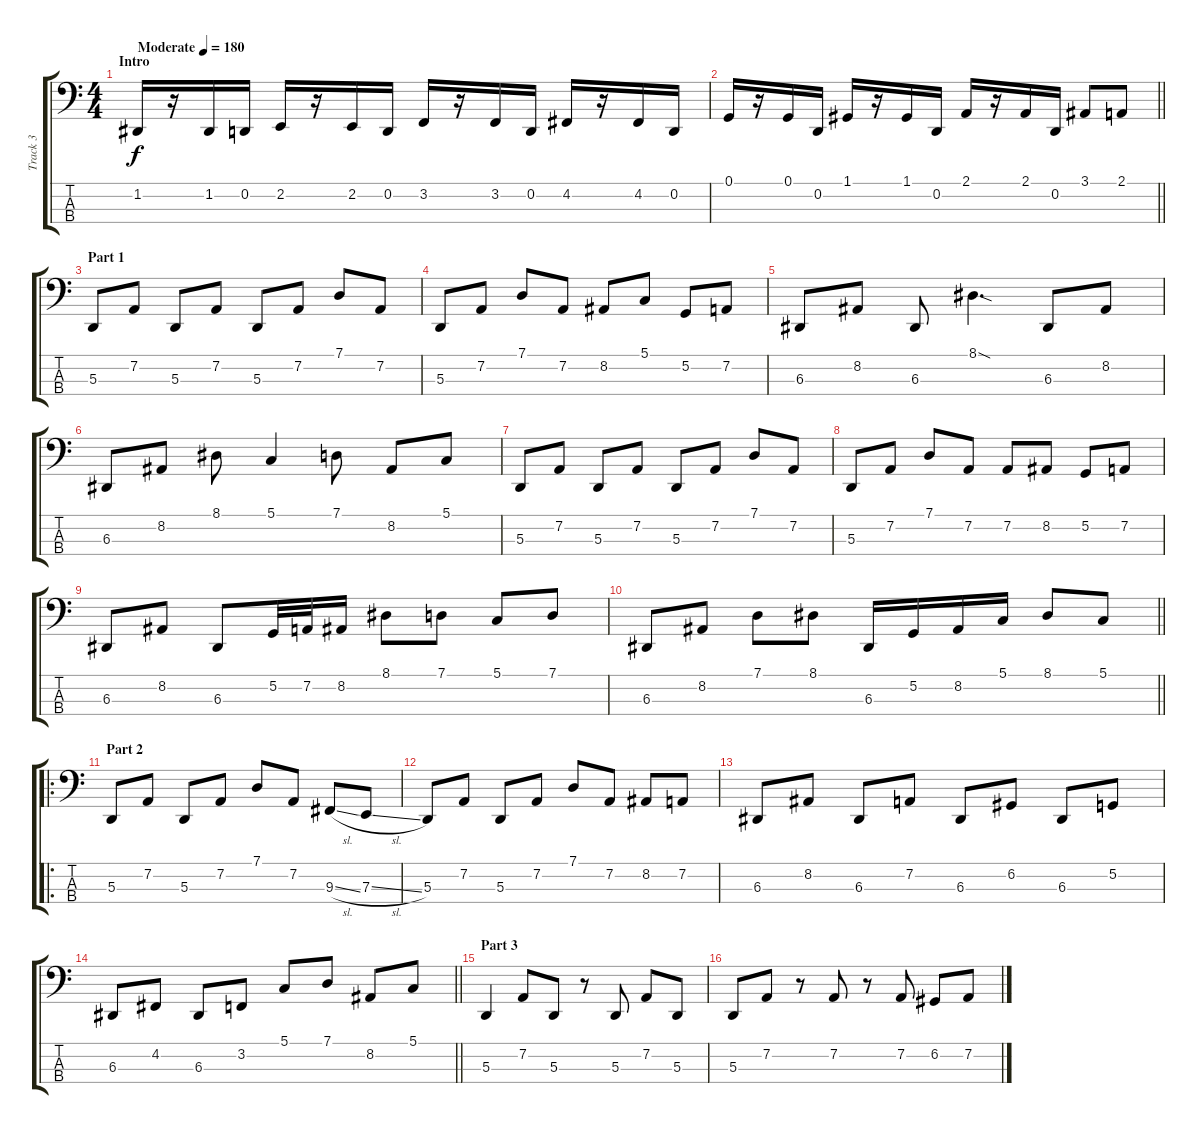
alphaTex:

\track ("Track 3" "Track 3") {instrument lead8bassandlead}
\staff {score tabs}
\tuning (G2 D2 A1 E1) {hide}
\ts (4 4)
\section ("" "Intro")
\tempo (180 "Moderate")
\clef f4
\ks c
1.2.16{dy f instrument lead8bassandlead} r.16 1.2.16 0.2.16 2.2.16 r.16 2.2.16 0.2.16 3.2.16 r.16 3.2.16 0.2.16 4.2.16 r.16 4.2.16 0.2.16 |
\barLineRight lightlight
0.1.16 r.16 0.1.16 0.2.16 1.1.16 r.16 1.1.16 0.2.16 2.1.16 r.16 2.1.16 0.2.16 3.1.8 2.1.8 |
\section ("" "Part 1")
5.3.8 7.2.8 5.3.8 7.2.8 5.3.8 7.2.8 7.1.8 7.2.8 |
5.3.8 7.2.8 7.1.8 7.2.8 8.2.8 5.1.8 5.2.8 7.2.8 |
6.3.8 8.2.8 6.3.8 8.1{sod}.4{d} 6.3.8 8.2.8 |
6.3.8 8.2.8 8.1.8 5.1.4 7.1.8 8.2.8 5.1.8 |
5.3.8 7.2.8 5.3.8 7.2.8 5.3.8 7.2.8 7.1.8 7.2.8 |
5.3.8 7.2.8 7.1.8 7.2.8 7.2.8 8.2.8 5.2.8 7.2.8 |
6.3.8 8.2.8 6.3.8 5.2.32 7.2.32 8.2.16 8.1.8 7.1.8 5.1.8 7.1.8 |
\barLineRight lightlight
6.3.8 8.2.8 7.1.8 8.1.8 6.3.16 5.2.16 8.2.16 5.1.16 8.1.8 5.1.8 |
\ro
\section ("" "Part 2")
5.3.8 7.2.8 5.3.8 7.2.8 7.1.8 7.2.8 9.3{sl}.8 7.3{sl}.8 |
5.3.8 7.2.8 5.3.8 7.2.8 7.1.8 7.2.8 8.2.8 7.2.8 |
6.3.8 8.2.8 6.3.8 7.2.8 6.3.8 6.2.8 6.3.8 5.2.8 |
\barLineRight lightlight
6.3.8 4.2.8 6.3.8 3.2.8 5.1.8 7.1.8 8.2.8 5.1.8 |
\section ("" "Part 3")
5.3.4 7.2.8 5.3.8 r.8 5.3.8 7.2.8 5.3.8 |
5.3.8 7.2.8 r.8 7.2.8 r.8 7.2.8 6.2.8 7.2.8
